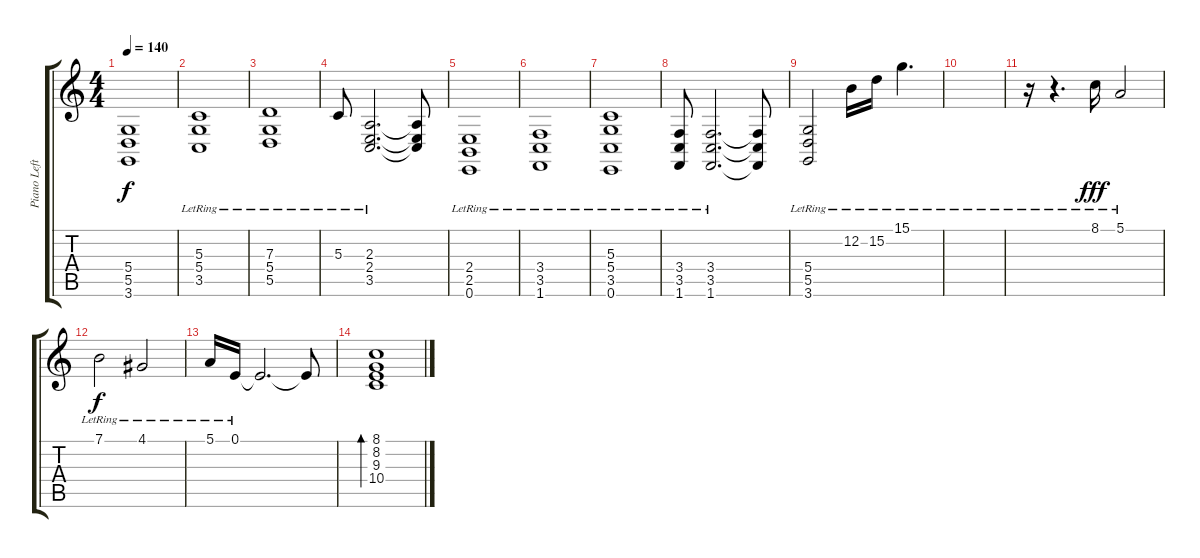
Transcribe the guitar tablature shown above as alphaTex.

\track ("Piano Left-hand" "Piano Left") {instrument acousticgrandpiano}
\staff {score tabs}
\tuning (E4 B3 G3 D3 A2 E2) {hide}
\ts (4 4)
\tempo 140
\clef g2
\ks c
(5.4{t} 5.5{t} 3.6{t}).1{dy f} |
(5.3{lr} 5.4{lr} 3.5{lr}).1 |
(7.3{lr} 5.4{lr} 5.5{lr}).1 |
5.3{lr}.8 (2.3{lr} 2.4{lr} 3.5{lr}).2{d} (2.3{t} 2.4{t} 3.5{t}).8 |
(2.4{lr} 2.5{lr} 0.6{lr}).1 |
(3.4{lr} 3.5{lr} 1.6{lr}).1 |
(5.3{lr} 5.4{lr} 3.5{lr} 0.6{lr}).1 |
(3.4{lr} 3.5{lr} 1.6{lr}).8 (3.4{lr} 3.5{lr} 1.6{lr}).2{d} (3.4{t} 3.5{t} 1.6{t}).8 |
(5.4{lr} 5.5{lr} 3.6{lr}).2 12.2{lr}.16 15.2{lr}.16 15.1{lr}.4{d} |
|
r.16 r.4{d} 8.1{lr}.16{dy fff} 5.1{lr}.2 |
7.1{lr}.2{dy f} 4.1{lr}.2 |
5.1{lr}.16 0.1{lr}.16 0.1{t}.2{d} 0.1{t}.8 |
(8.1 8.2 9.3 10.4).1{bd 480}
